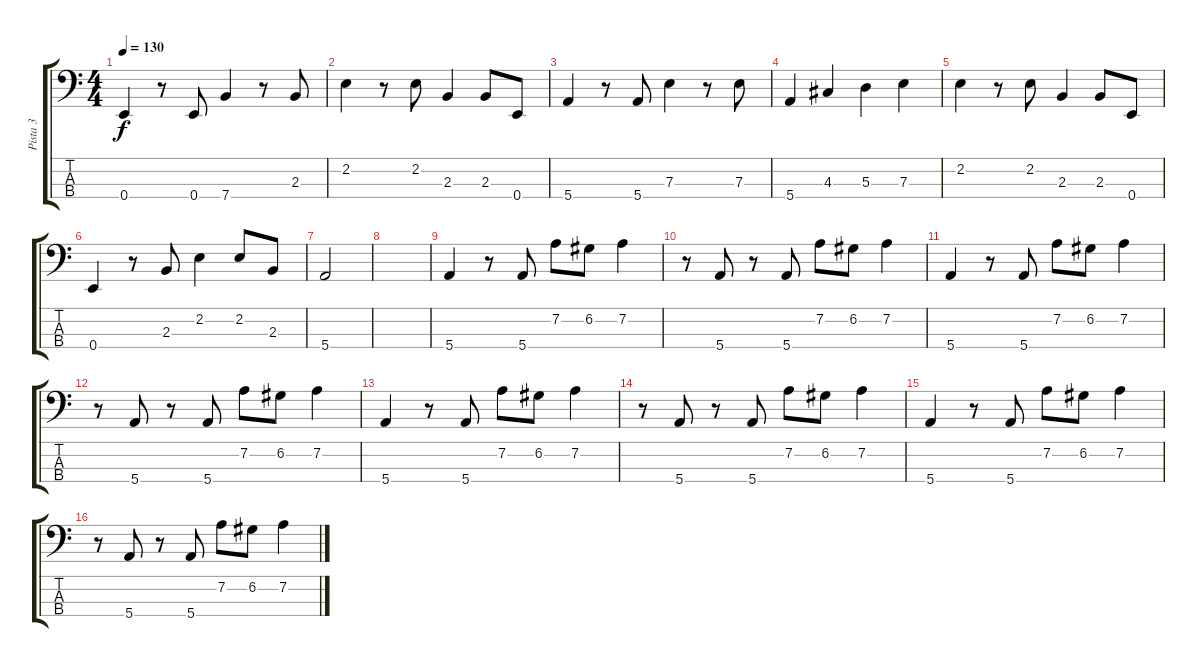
\track ("Pista 3" "Pista 3") {instrument electricbassfinger}
\staff {score tabs}
\tuning (G2 D2 A1 E1) {hide}
\ts (4 4)
\tempo 130
\clef f4
\ks c
0.4.4{dy f} r.8 0.4.8 7.4.4 r.8 2.3.8 |
2.2.4 r.8 2.2.8 2.3.4 2.3.8 0.4.8 |
5.4.4 r.8 5.4.8 7.3.4 r.8 7.3.8 |
5.4.4 4.3.4 5.3.4 7.3.4 |
2.2.4 r.8 2.2.8 2.3.4 2.3.8 0.4.8 |
0.4.4 r.8 2.3.8 2.2.4 2.2.8 2.3.8 |
5.4.2 |
|
5.4.4 r.8 5.4.8 7.2.8 6.2.8 7.2.4 |
r.8 5.4.8 r.8 5.4.8 7.2.8 6.2.8 7.2.4 |
5.4.4 r.8 5.4.8 7.2.8 6.2.8 7.2.4 |
r.8 5.4.8 r.8 5.4.8 7.2.8 6.2.8 7.2.4 |
5.4.4 r.8 5.4.8 7.2.8 6.2.8 7.2.4 |
r.8 5.4.8 r.8 5.4.8 7.2.8 6.2.8 7.2.4 |
5.4.4 r.8 5.4.8 7.2.8 6.2.8 7.2.4 |
r.8 5.4.8 r.8 5.4.8 7.2.8 6.2.8 7.2.4
